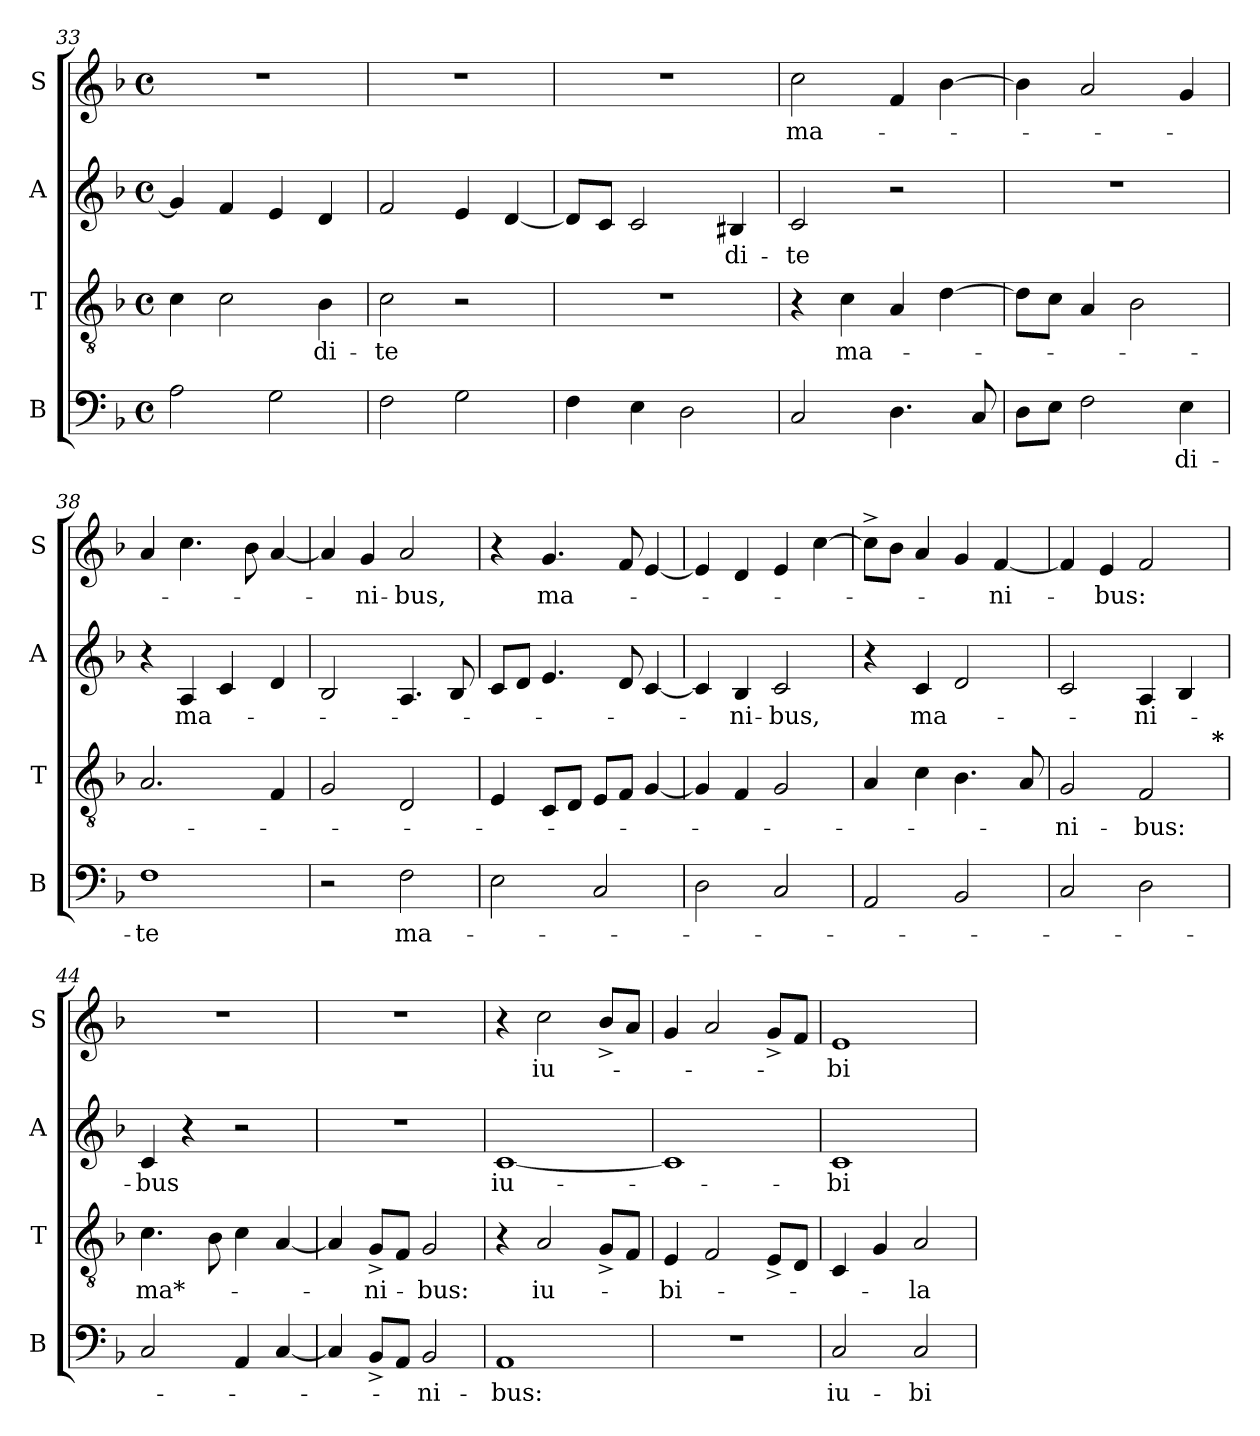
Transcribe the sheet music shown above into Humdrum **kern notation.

**kern	**text	**kern	**text	**kern	**text	**kern	**text
*part4	*part4	*part3	*part3	*part2	*part2	*part1	*part1
*staff4	*staff4	*staff3	*staff3	*staff2	*staff2	*staff1	*staff1
*I"B	*	*I"T	*	*I"A	*	*I"S	*
*I'B	*	*I'T	*	*I'A	*	*I'S	*
*clefF4	*	*clefGv2	*	*clefG2	*	*clefG2	*
*k[b-]	*	*k[b-]	*	*k[b-]	*	*k[b-]	*
*F:	*	*F:	*	*F:	*	*F:	*
*M4/4	*	*M4/4	*	*M4/4	*	*M4/4	*
*met(c)	*	*met(c)	*	*met(c)	*	*met(c)	*
=33	=33	=33	=33	=33	=33	=33	=33
2A\	.	4c\	.	4g/]	.	1r	.
.	.	2c\	.	4f/	.	.	.
2G\	.	.	.	4e/	.	.	.
!	!	!	!LO:LY:b	!	!	!	!
.	.	4B-\	-di-	4d/	.	.	.
=34	=34	=34	=34	=34	=34	=34	=34
!	!	!	!LO:LY:b	!	!	!	!
2F\	.	2c\	-te	2f/	.	1r	.
2G\	.	2r	.	4e/	.	.	.
.	.	.	.	[>4d/	.	.	.
!!LO:PB:g=z
=35	=35	=35	=35	=35	=35	=35	=35
4F\	.	1r	.	8d/L]	.	1r	.
.	.	.	.	8c/J	.	.	.
4E\	.	.	.	2c/	.	.	.
2D\	.	.	.	.	.	.	.
!	!	!	!	!	!LO:LY:b	!	!
.	.	.	.	4B#/	-di-	.	.
=36	=36	=36	=36	=36	=36	=36	=36
!	!	!	!	!	!LO:LY:b	!	!LO:LY:b
2C/	.	4r	.	2c/	-te	2cc\	ma-
!	!	!	!LO:LY:b	!	!	!	!
.	.	4c\	ma-	.	.	.	.
4.D\	.	4A/	.	2r	.	4f/	.
.	.	[>4d\	.	.	.	[>4b-\	.
8C/	.	.	.	.	.	.	.
=37	=37	=37	=37	=37	=37	=37	=37
8D\L	.	8d\L]	.	1r	.	4b-\]	.
8E\J	.	8c\J	.	.	.	.	.
2F\	.	4A/	.	.	.	2a/	.
.	.	2B-\	.	.	.	.	.
!	!LO:LY:b	!	!	!	!	!	!
4E\	-di-	.	.	.	.	4g/	.
=38	=38	=38	=38	=38	=38	=38	=38
!	!LO:LY:b	!	!	!	!	!	!
1F	-te	2.A/	.	4r	.	4a/	.
!	!	!	!	!	!LO:LY:b	!	!
.	.	.	.	4A/	ma-	4.cc\	.
.	.	.	.	4c/	.	.	.
.	.	.	.	.	.	8b-\	.
.	.	4F/	.	4d/	.	[<4a/	.
=39	=39	=39	=39	=39	=39	=39	=39
2r	.	2G/	.	2B-/	.	4a/]	.
!	!	!	!	!	!	!	!LO:LY:b
.	.	.	.	.	.	4g/	-ni-
!	!LO:LY:b	!	!	!	!	!	!LO:LY:b
2F\	ma-	2D/	.	4.A/	.	2a/	-bus,
.	.	.	.	8B-/	.	.	.
!!LO:LB:g=z
=40	=40	=40	=40	=40	=40	=40	=40
2E\	.	4E/	.	8c/L	.	4r	.
.	.	.	.	8d/J	.	.	.
!	!	!	!	!	!	!	!LO:LY:b
.	.	8C/L	.	4.e/	.	4.g/	ma-
.	.	8D/J	.	.	.	.	.
2C/	.	8E/L	.	.	.	.	.
.	.	8F/J	.	8d/	.	8f/	.
.	.	[<4G/	.	[<4c/	.	[<4e/	.
=41	=41	=41	=41	=41	=41	=41	=41
2D\	.	4G/]	.	4c/]	.	4e/]	.
!	!	!	!	!	!LO:LY:b	!	!
.	.	4F/	.	4B-/	-ni-	4d/	.
!	!	!	!	!	!LO:LY:b	!	!
2C/	.	2G/	.	2c/	-bus,	4e/	.
.	.	.	.	.	.	[>4cc\	.
=42	=42	=42	=42	=42	=42	=42	=42
2AA/	.	4A/	.	4r	.	8cc^>\L]	.
.	.	.	.	.	.	8b-\J	.
!	!	!	!	!	!LO:LY:b	!	!
.	.	4c\	.	4c/	ma-	4a/	.
2BB-/	.	4.B-\	.	2d/	.	4g/	.
!	!	!	!	!	!	!	!LO:LY:b
.	.	.	.	.	.	[<4f/	-ni-
.	.	8A/	.	.	.	.	.
=43	=43	=43	=43	=43	=43	=43	=43
!	!	!	!LO:LY:b	!	!	!	!
*	*	*^	*	*	*	*	*
2C/	.	2G/	2...ryy	-ni-	2c/	.	4f/]	.
!	!	!	!	!	!	!	!	!LO:LY:b
.	.	.	.	.	.	.	4e/	-bus:
!	!	!	!	!LO:LY:b	!	!LO:LY:b	!	!
2D\	.	2F/	.	-bus:	4A/	-ni-	2f/	.
.	.	.	.	.	4B-/	.	.	.
!	!	!	!LO:TX:a:B:t=*	!	!	!	!	!
.	.	.	16ryy	.	.	.	.	.
=44	=44	=44	=44	=44	=44	=44	=44	=44
!	!	!	!	!LO:LY:b	!	!LO:LY:b	!	!
*	*	*v	*v	*	*	*	*	*
2C/	.	4.c\	ma*-	4c/	-bus	1r	.
.	.	.	.	4r	.	.	.
.	.	8B-\	.	.	.	.	.
4AA/	.	4c\	.	2r	.	.	.
[<4C/	.	[<4A/	.	.	.	.	.
!!LO:LB:g=z
=45	=45	=45	=45	=45	=45	=45	=45
4C/]	.	4A/]	.	1r	.	1r	.
!	!	!	!LO:LY:b	!	!	!	!
8BB-^</L	.	8G^</L	-ni-	.	.	.	.
8AA/J	.	8F/J	.	.	.	.	.
!	!LO:LY:b	!	!LO:LY:b	!	!	!	!
2BB-/	-ni-	2G/	-bus:	.	.	.	.
=46	=46	=46	=46	=46	=46	=46	=46
!	!LO:LY:b	!	!	!	!LO:LY:b	!	!
1AA	-bus:	4r	.	[<1c	iu-	4r	.
!	!	!	!LO:LY:b	!	!	!	!LO:LY:b
.	.	2A/	iu-	.	.	2cc\	iu-
.	.	8G^</L	.	.	.	8b-^</L	.
.	.	8F/J	.	.	.	8a/J	.
=47	=47	=47	=47	=47	=47	=47	=47
!	!	!	!LO:LY:b	!	!	!	!
1r	.	4E/	-bi-	1c]	.	4g/	.
.	.	2F/	.	.	.	2a/	.
.	.	8E^</L	.	.	.	8g^</L	.
.	.	8D/J	.	.	.	8f/J	.
=48	=48	=48	=48	=48	=48	=48	=48
!	!LO:LY:b	!	!	!	!LO:LY:b	!	!LO:LY:b
2C/	iu-	4C/	.	1c	-bi-	1e	-bi-
.	.	4G/	.	.	.	.	.
!	!LO:LY:b	!	!LO:LY:b	!	!	!	!
2C/	-bi-	2A/	-la-	.	.	.	.
=	=	=	=	=	=	=	=
*-	*-	*-	*-	*-	*-	*-	*-
